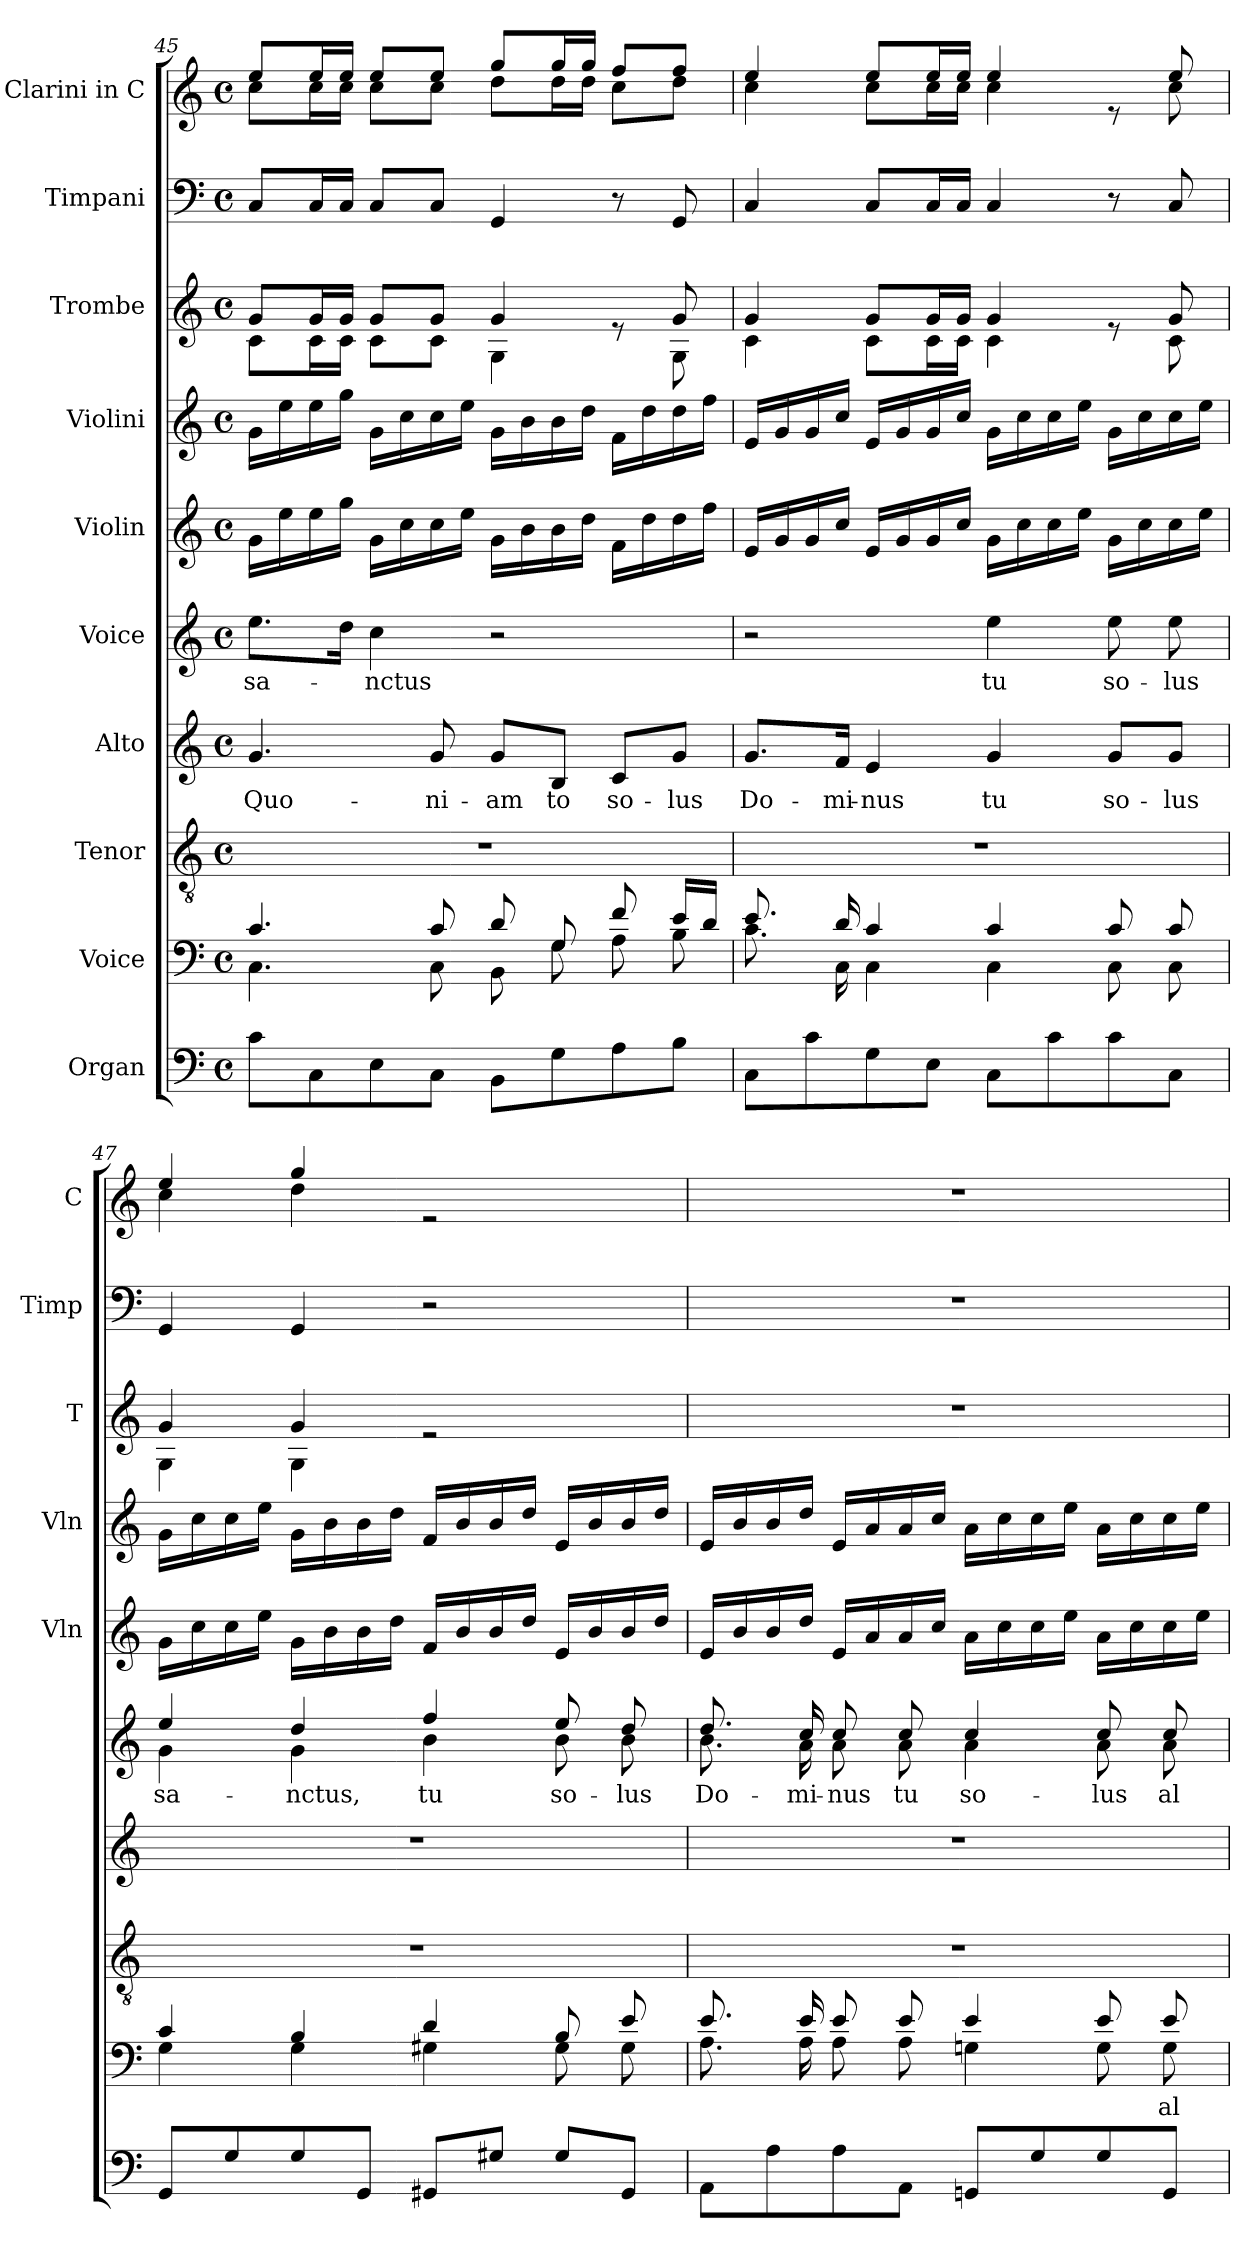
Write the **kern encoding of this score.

**kern	**kern	**text	**kern	**kern	**text	**kern	**text	**kern	**kern	**kern	**kern	**kern
*part10	*part9	*part9	*part8	*part7	*part7	*part6	*part6	*part5	*part4	*part3	*part2	*part1
*staff10	*staff9	*staff9	*staff8	*staff7	*staff7	*staff6	*staff6	*staff5	*staff4	*staff3	*staff2	*staff1
*I"Organ	*I"Voice	*	*I"Tenor	*I"Alto	*	*I"Voice	*	*I"Violin	*I"Violini	*I"Trombe	*I"Timpani	*I"Clarini in C
*	*	*	*	*	*	*	*	*I'Vln	*I'Vln	*I'T	*I'Timp	*I'C
*clefF4	*clefF4	*	*clefGv2	*clefG2	*	*clefG2	*	*clefG2	*clefG2	*clefG2	*clefF4	*clefG2
*k[]	*k[]	*	*k[]	*k[]	*	*k[]	*	*k[]	*k[]	*k[]	*k[]	*k[]
*M4/4	*M4/4	*	*M4/4	*M4/4	*	*M4/4	*	*M4/4	*M4/4	*M4/4	*M4/4	*M4/4
*met(c)	*met(c)	*	*met(c)	*met(c)	*	*met(c)	*	*met(c)	*met(c)	*met(c)	*met(c)	*met(c)
=45	=45	=45	=45	=45	=45	=45	=45	=45	=45	=45	=45	=45
*	*^	*	*	*	*	*	*	*	*	*	*	*
!	!	!	!	!	!	!LO:LY:b	!	!LO:LY:b	!	!	!	!	!
*	*	*	*	*	*	*	*	*	*	*	*^	*	*^
8c\L	4.c/	4.C\	.	1r	4.g/	Quo-	8.ee\L	sa-	16g\LL	16g\LL	8g/L	8c\L	8C/L	8ee/L	8cc\L
.	.	.	.	.	.	.	.	.	16ee\	16ee\	.	.	.	.	.
8C\	.	.	.	.	.	.	.	.	16ee\	16ee\	16g/L	16c\L	16C/L	16ee/L	16cc\L
.	.	.	.	.	.	.	16dd\Jk	.	16gg\JJ	16gg\JJ	16g/JJ	16c\JJ	16C/JJ	16ee/JJ	16cc\JJ
!	!	!	!	!	!	!	!	!LO:LY:b	!	!	!	!	!	!	!
8E\	.	.	.	.	.	.	4cc\	-nctus	16g\LL	16g\LL	8g/L	8c\L	8C/L	8ee/L	8cc\L
.	.	.	.	.	.	.	.	.	16cc\	16cc\	.	.	.	.	.
!	!	!	!	!	!	!LO:LY:b	!	!	!	!	!	!	!	!	!
8C\J	8c/	8C\	.	.	8g/	-ni-	.	.	16cc\	16cc\	8g/J	8c\J	8C/J	8ee/J	8cc\J
.	.	.	.	.	.	.	.	.	16ee\JJ	16ee\JJ	.	.	.	.	.
!	!	!	!	!	!	!LO:LY:b	!	!	!	!	!	!	!	!	!
8BB\L	8d/	8BB\	.	.	8g/L	-am	2r	.	16g\LL	16g\LL	4g/	4G\	4GG/	8gg/L	8dd\L
.	.	.	.	.	.	.	.	.	16b\	16b\	.	.	.	.	.
!	!	!	!	!	!	!LO:LY:b	!	!	!	!	!	!	!	!	!
8G\	8G/	8G\	.	.	8B/J	to	.	.	16b\	16b\	.	.	.	16gg/L	16dd\L
.	.	.	.	.	.	.	.	.	16dd\JJ	16dd\JJ	.	.	.	16gg/JJ	16dd\JJ
!	!	!	!	!	!	!LO:LY:b	!	!	!	!	!	!	!	!	!
8A\	8f/	8A\	.	.	8c/L	so-	.	.	16f\LL	16f\LL	8re	8ryy	8r	8ff/L	8cc\L
.	.	.	.	.	.	.	.	.	16dd\	16dd\	.	.	.	.	.
!	!	!	!	!	!	!LO:LY:b	!	!	!	!	!	!	!	!	!
8B\J	16e/LL	8B\	.	.	8g/J	-lus	.	.	16dd\	16dd\	8g/	8G\	8GG/	8ff/J	8dd\J
.	16d/JJ	.	.	.	.	.	.	.	16ff\JJ	16ff\JJ	.	.	.	.	.
!!LO:PB:g=z	!!
=46	=46	=46	=46	=46	=46	=46	=46	=46	=46	=46	=46	=46	=46	=46	=46
!	!	!	!	!	!	!LO:LY:b	!	!	!	!	!	!	!	!	!
8C\L	8.e/	8.c\	.	1r	8.g/L	Do-	2r	.	16e/LL	16e/LL	4g/	4c\	4C/	4ee/	4cc\
.	.	.	.	.	.	.	.	.	16g/	16g/	.	.	.	.	.
8c\	.	.	.	.	.	.	.	.	16g/	16g/	.	.	.	.	.
!	!	!	!	!	!	!LO:LY:b	!	!	!	!	!	!	!	!	!
.	16d/	16C\	.	.	16f/Jk	-mi-	.	.	16cc/JJ	16cc/JJ	.	.	.	.	.
!	!	!	!	!	!	!LO:LY:b	!	!	!	!	!	!	!	!	!
8G\	4c/	4C\	.	.	4e/	-nus	.	.	16e/LL	16e/LL	8g/L	8c\L	8C/L	8ee/L	8cc\L
.	.	.	.	.	.	.	.	.	16g/	16g/	.	.	.	.	.
8E\J	.	.	.	.	.	.	.	.	16g/	16g/	16g/L	16c\L	16C/L	16ee/L	16cc\L
.	.	.	.	.	.	.	.	.	16cc/JJ	16cc/JJ	16g/JJ	16c\JJ	16C/JJ	16ee/JJ	16cc\JJ
!	!	!	!	!	!	!LO:LY:b	!	!LO:LY:b	!	!	!	!	!	!	!
8C\L	4c/	4C\	.	.	4g/	tu	4ee\	tu	16g\LL	16g\LL	4g/	4c\	4C/	4ee/	4cc\
.	.	.	.	.	.	.	.	.	16cc\	16cc\	.	.	.	.	.
8c\	.	.	.	.	.	.	.	.	16cc\	16cc\	.	.	.	.	.
.	.	.	.	.	.	.	.	.	16ee\JJ	16ee\JJ	.	.	.	.	.
!	!	!	!	!	!	!LO:LY:b	!	!LO:LY:b	!	!	!	!	!	!	!
8c\	8c/	8C\	.	.	8g/L	so-	8ee\	so-	16g\LL	16g\LL	8re	8ryy	8r	8re	8ryy
.	.	.	.	.	.	.	.	.	16cc\	16cc\	.	.	.	.	.
!	!	!	!	!	!	!LO:LY:b	!	!LO:LY:b	!	!	!	!	!	!	!
8C\J	8c/	8C\	.	.	8g/J	-lus	8ee\	-lus	16cc\	16cc\	8g/	8c\	8C/	8ee/	8cc\
.	.	.	.	.	.	.	.	.	16ee\JJ	16ee\JJ	.	.	.	.	.
=47	=47	=47	=47	=47	=47	=47	=47	=47	=47	=47	=47	=47	=47	=47	=47
!	!	!	!	!	!	!	!	!LO:LY:b	!	!	!	!	!	!	!
*	*	*	*	*	*	*	*^	*	*	*	*	*	*	*	*
8GG/L	4c/	4G\	.	1r	1r	.	4ee/	4g\	sa-	16g\LL	16g\LL	4g/	4G\	4GG/	4ee/	4cc\
.	.	.	.	.	.	.	.	.	.	16cc\	16cc\	.	.	.	.	.
8G/	.	.	.	.	.	.	.	.	.	16cc\	16cc\	.	.	.	.	.
.	.	.	.	.	.	.	.	.	.	16ee\JJ	16ee\JJ	.	.	.	.	.
!	!	!	!	!	!	!	!	!	!LO:LY:b	!	!	!	!	!	!	!
8G/	4B/	4G\	.	.	.	.	4dd/	4g\	-nctus,	16g\LL	16g\LL	4g/	4G\	4GG/	4gg/	4dd\
.	.	.	.	.	.	.	.	.	.	16b\	16b\	.	.	.	.	.
8GG/J	.	.	.	.	.	.	.	.	.	16b\	16b\	.	.	.	.	.
.	.	.	.	.	.	.	.	.	.	16dd\JJ	16dd\JJ	.	.	.	.	.
!	!	!	!	!	!	!	!	!	!LO:LY:b	!	!	!	!	!	!	!
8GG#X/L	4d/	4G#X\	.	.	.	.	4ff/	4b\	tu	16f/LL	16f/LL	2re	2ryy	2r	2re	2ryy
.	.	.	.	.	.	.	.	.	.	16b/	16b/	.	.	.	.	.
8G#X/J	.	.	.	.	.	.	.	.	.	16b/	16b/	.	.	.	.	.
.	.	.	.	.	.	.	.	.	.	16dd/JJ	16dd/JJ	.	.	.	.	.
!	!	!	!	!	!	!	!	!	!LO:LY:b	!	!	!	!	!	!	!
8G#/L	8B/	8G#\	.	.	.	.	8ee/	8b\	so-	16e/LL	16e/LL	.	.	.	.	.
.	.	.	.	.	.	.	.	.	.	16b/	16b/	.	.	.	.	.
!	!	!	!	!	!	!	!	!	!LO:LY:b	!	!	!	!	!	!	!
8GG#/J	8e/	8G#\	.	.	.	.	8dd/	8b\	-lus	16b/	16b/	.	.	.	.	.
.	.	.	.	.	.	.	.	.	.	16dd/JJ	16dd/JJ	.	.	.	.	.
*	*	*	*	*	*	*	*	*	*	*	*	*v	*v	*	*v	*v
=48	=48	=48	=48	=48	=48	=48	=48	=48	=48	=48	=48	=48	=48	=48
!	!	!	!	!	!	!	!	!	!LO:LY:b	!	!	!	!	!
8AA\L	8.e/	8.A\	.	1r	1r	.	8.dd/	8.b\	Do-	16e/LL	16e/LL	1r	1r	1r
.	.	.	.	.	.	.	.	.	.	16b/	16b/	.	.	.
8A\	.	.	.	.	.	.	.	.	.	16b/	16b/	.	.	.
!	!	!	!	!	!	!	!	!	!LO:LY:b	!	!	!	!	!
.	16e/	16A\	.	.	.	.	16cc/	16a\	-mi-	16dd/JJ	16dd/JJ	.	.	.
!	!	!	!	!	!	!	!	!	!LO:LY:b	!	!	!	!	!
8A\	8e/	8A\	.	.	.	.	8cc/	8a\	-nus	16e/LL	16e/LL	.	.	.
.	.	.	.	.	.	.	.	.	.	16a/	16a/	.	.	.
!	!	!	!	!	!	!	!	!	!LO:LY:b	!	!	!	!	!
8AA\J	8e/	8A\	.	.	.	.	8cc/	8a\	tu	16a/	16a/	.	.	.
.	.	.	.	.	.	.	.	.	.	16cc/JJ	16cc/JJ	.	.	.
!	!	!	!	!	!	!	!	!	!LO:LY:b	!	!	!	!	!
8GGn/L	4e/	4Gn\	.	.	.	.	4cc/	4a\	so-	16a\LL	16a\LL	.	.	.
.	.	.	.	.	.	.	.	.	.	16cc\	16cc\	.	.	.
8G/	.	.	.	.	.	.	.	.	.	16cc\	16cc\	.	.	.
.	.	.	.	.	.	.	.	.	.	16ee\JJ	16ee\JJ	.	.	.
!	!	!	!	!	!	!	!	!	!LO:LY:b	!	!	!	!	!
8G/	8e/	8G\	.	.	.	.	8cc/	8a\	-lus	16a\LL	16a\LL	.	.	.
.	.	.	.	.	.	.	.	.	.	16cc\	16cc\	.	.	.
!	!	!	!LO:LY:b	!	!	!	!	!	!LO:LY:b	!	!	!	!	!
8GG/J	8e/	8G\	al-	.	.	.	8cc/	8a\	al-	16cc\	16cc\	.	.	.
.	.	.	.	.	.	.	.	.	.	16ee\JJ	16ee\JJ	.	.	.
*	*v	*v	*	*	*	*	*v	*v	*	*	*	*	*	*
=	=	=	=	=	=	=	=	=	=	=	=	=
*-	*-	*-	*-	*-	*-	*-	*-	*-	*-	*-	*-	*-
